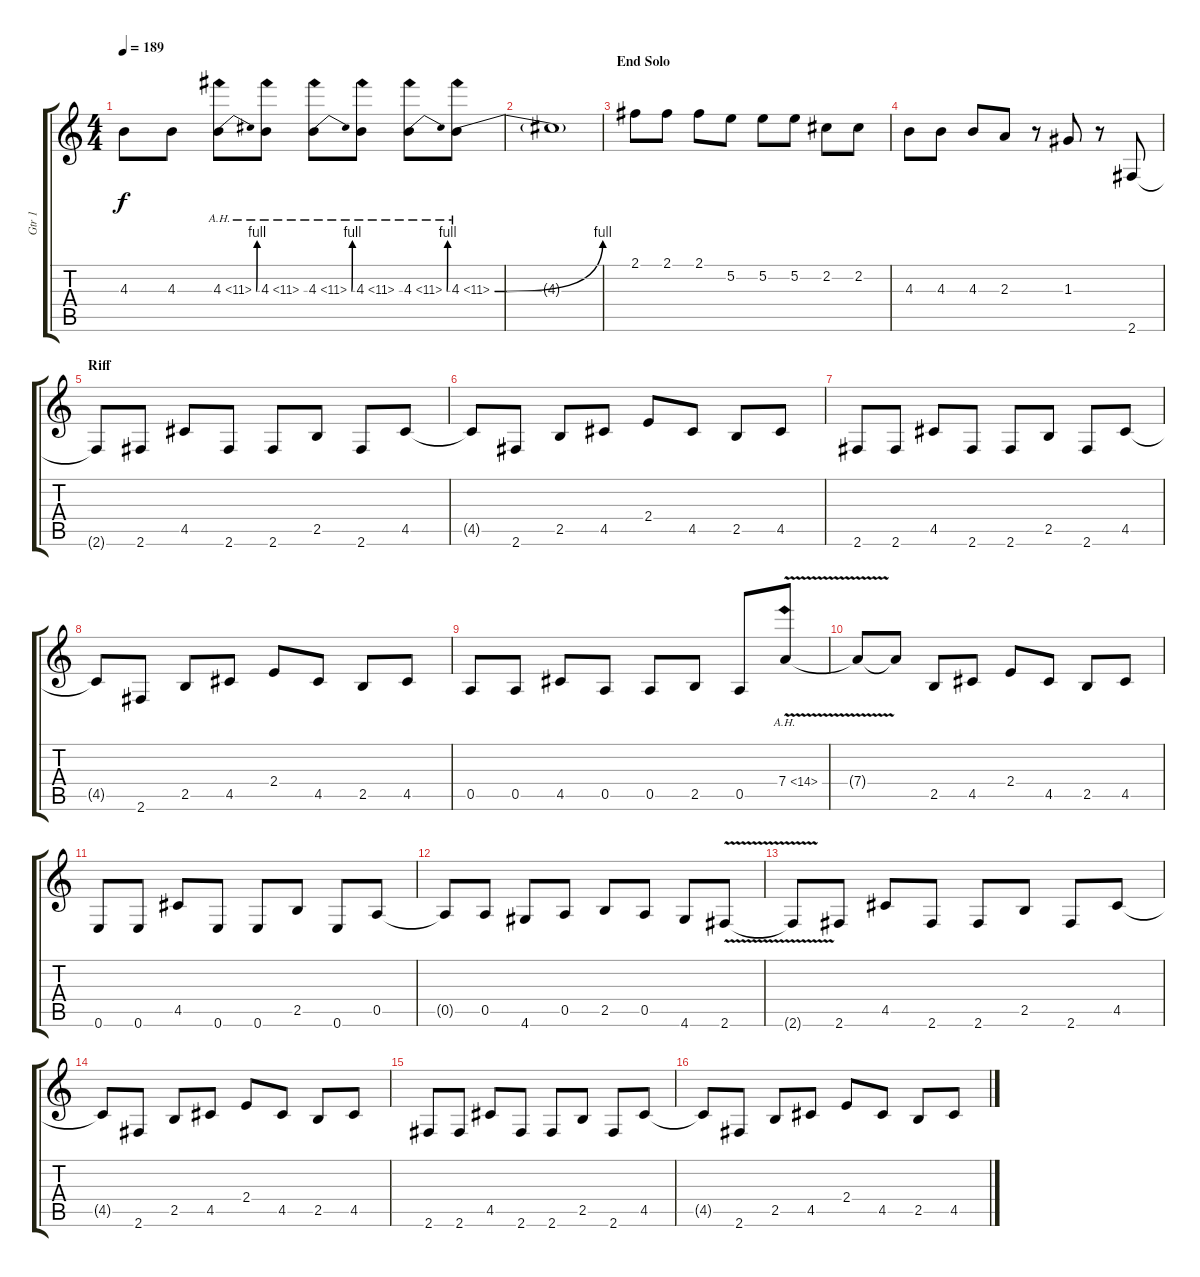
\track ("Gtr 1" "Gtr 1") {instrument distortionguitar}
\staff {score tabs}
\tuning (E4 B3 G3 D3 A2 E2) {hide}
\ts (4 4)
\tempo 189
\clef g2
\ks c
4.3{t}.8{dy f} 4.3.8 4.3{be (bend 0 0 60 4) ah 7}.8 4.3{ah 7}.8 4.3{be (bend 0 0 60 4) ah 7}.8 4.3{ah 7}.8 4.3{be (bend 0 0 60 4) ah 7}.8 4.3{be (bend 0 0 60 4) ah 7}.8 |
4.3{t}.1 |
\section ("" "End Solo")
2.1.8 2.1.8 2.1.8 5.2.8 5.2.8 5.2.8 2.2.8 2.2.8 |
4.3.8 4.3.8 4.3.8 2.3.8 r.8 1.3.8 r.8 2.6.8 |
\section ("" "Riff")
2.6{t}.8 2.6.8 4.5.8 2.6.8 2.6.8 2.5.8 2.6.8 4.5.8 |
4.5{t}.8 2.6.8 2.5.8 4.5.8 2.4.8 4.5.8 2.5.8 4.5.8 |
2.6.8 2.6.8 4.5.8 2.6.8 2.6.8 2.5.8 2.6.8 4.5.8 |
4.5{t}.8 2.6.8 2.5.8 4.5.8 2.4.8 4.5.8 2.5.8 4.5.8 |
0.5.8 0.5.8 4.5.8 0.5.8 0.5.8 2.5.8 0.5.8 7.4{ah 7 v}.8 |
7.4{t}.8 7.4{t}.8 2.5.8 4.5.8 2.4.8 4.5.8 2.5.8 4.5.8 |
0.6.8 0.6.8 4.5.8 0.6.8 0.6.8 2.5.8 0.6.8 0.5.8 |
0.5{t}.8 0.5.8 4.6.8 0.5.8 2.5.8 0.5.8 4.6.8 2.6{v}.8 |
2.6{t}.8 2.6.8 4.5.8 2.6.8 2.6.8 2.5.8 2.6.8 4.5.8 |
4.5{t}.8 2.6.8 2.5.8 4.5.8 2.4.8 4.5.8 2.5.8 4.5.8 |
2.6.8 2.6.8 4.5.8 2.6.8 2.6.8 2.5.8 2.6.8 4.5.8 |
4.5{t}.8 2.6.8 2.5.8 4.5.8 2.4.8 4.5.8 2.5.8 4.5.8
